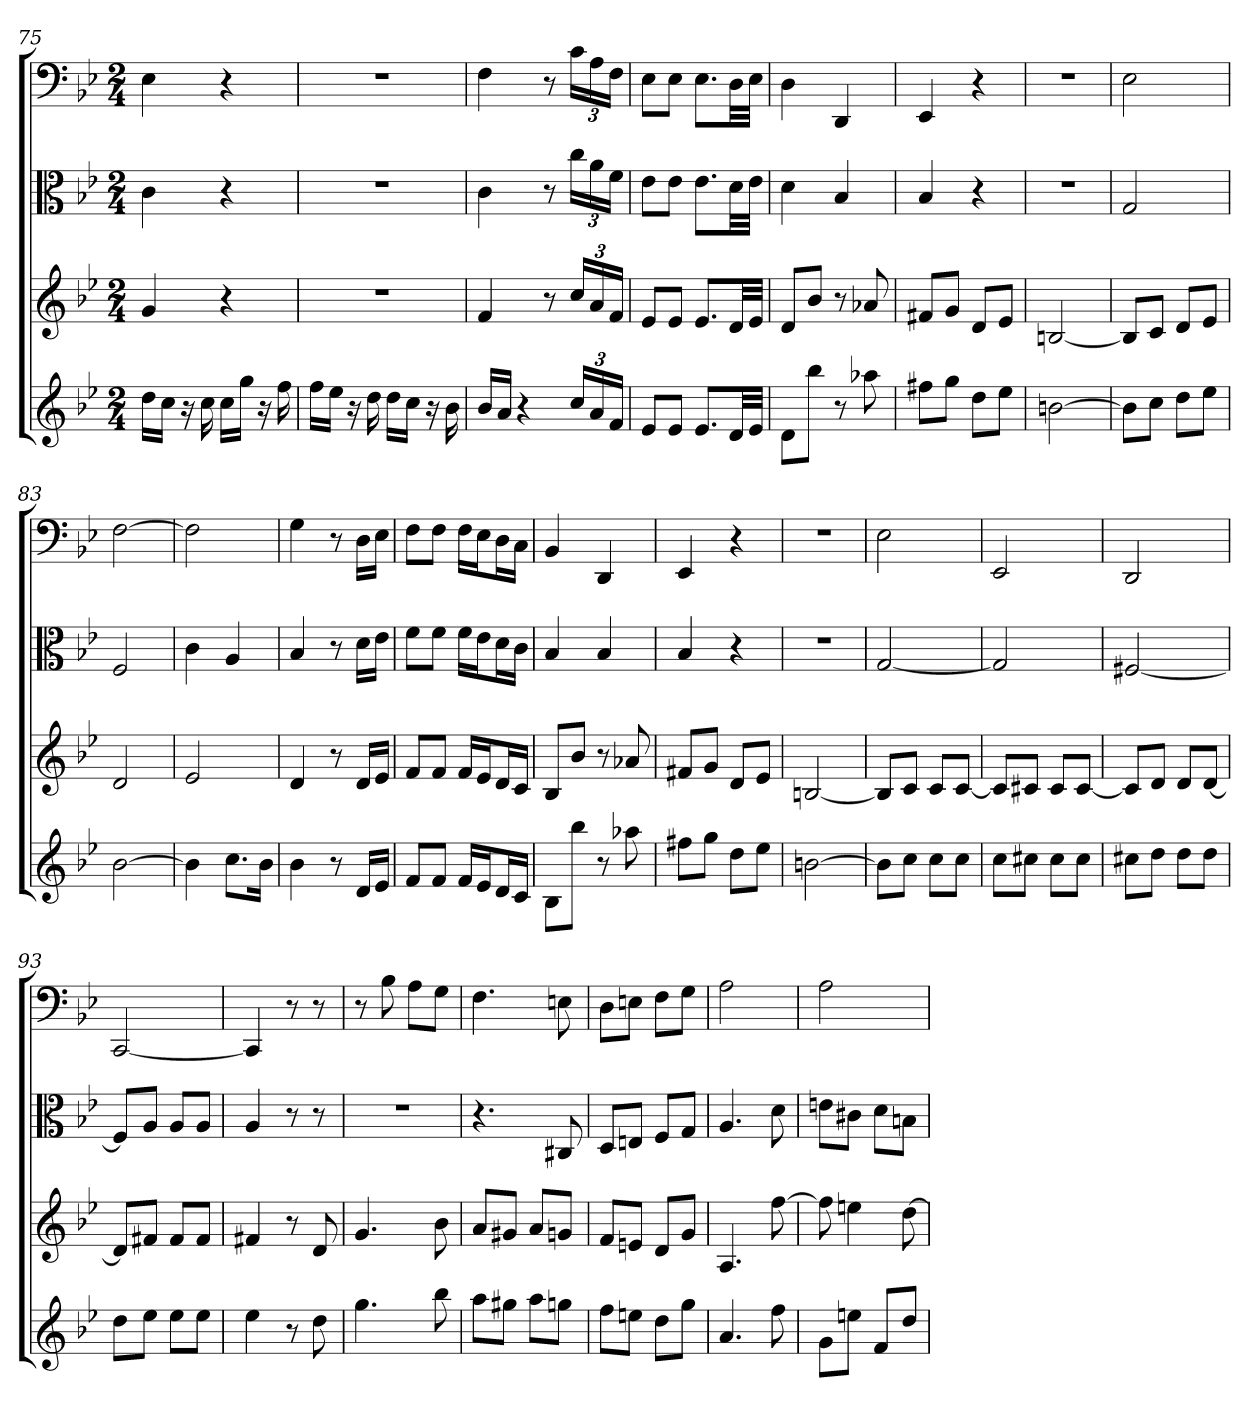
**kern	**kern	**kern	**kern
*part4	*part3	*part2	*part1
*staff4	*staff3	*staff2	*staff1
*	*	*clefC3	*clefF4
*k[b-e-]	*k[b-e-]	*k[b-e-]	*k[b-e-]
*g:	*g:	*g:	*g:
*M2/4	*M2/4	*M2/4	*M2/4
=75	=75	=75	=75
16ddLL	4g	4c	4E-
16ccJJ	.	.	.
16r	.	.	.
16cc	.	.	.
16ccLL	4r	4r	4r
16ggJJ	.	.	.
16r	.	.	.
16ff	.	.	.
=76	=76	=76	=76
16ffLL	2r	2r	2r
16ee-JJ	.	.	.
16r	.	.	.
16dd	.	.	.
16ddLL	.	.	.
16ccJJ	.	.	.
16r	.	.	.
16b-	.	.	.
=77	=77	=77	=77
16b-LL	4f	4c	4F
16aJJ	.	.	.
4r	.	.	.
.	8r	8r	8r
24ccLL	24ccLL	24cc\LL	24c\LL
24a	24a	24a\	24A\
24fJJ	24fJJ	24f\JJ	24F\JJ
=78	=78	=78	=78
8e-L	8e-L	8e-\L	8E-\L
8e-J	8e-J	8e-\J	8E-\J
8.e-L	8.e-L	8.e-\L	8.E-\L
32dLL	32dLL	32d\LL	32D\LL
32e-JJJ	32e-JJJ	32e-\JJJ	32E-\JJJ
=79	=79	=79	=79
8dL	8dL	4d	4D
8bb-J	8b-J	.	.
8r	8r	4B-	4DD
8aa-X	8a-X	.	.
=80	=80	=80	=80
8ff#XL	8f#XL	4B-	4EE-
8ggJ	8gJ	.	.
8ddL	8dL	4r	4r
8ee-J	8e-J	.	.
=81	=81	=81	=81
[2bn	[2Bn	2r	2r
=82	=82	=82	=82
8bL]	8BL]	2G	2E-
8ccJ	8cJ	.	.
8ddL	8dL	.	.
8ee-J	8e-J	.	.
=83	=83	=83	=83
[2b-	2d	2F	[2F
=84	=84	=84	=84
4b-]	2e-	4c	2F]
8.ccL	.	4A	.
16b-Jk	.	.	.
=85	=85	=85	=85
4b-	4d	4B-	4G
8r	8r	8r	8r
16dLL	16dLL	16d\LL	16D\LL
16e-JJ	16e-JJ	16e-\JJ	16E-\JJ
=86	=86	=86	=86
8fL	8fL	8f\L	8F\L
8fJ	8fJ	8f\J	8F\J
16fLL	16fLL	16f\LL	16F\LL
16e-J	16e-J	16e-\J	16E-\J
16dL	16dL	16d\L	16D\L
16cJJ	16cJJ	16c\JJ	16C\JJ
=87	=87	=87	=87
8B-L	8B-L	4B-	4BB-
8bb-J	8b-J	.	.
8r	8r	4B-	4DD
8aa-X	8a-X	.	.
=88	=88	=88	=88
8ff#XL	8f#XL	4B-	4EE-
8ggJ	8gJ	.	.
8ddL	8dL	4r	4r
8ee-J	8e-J	.	.
=89	=89	=89	=89
[2bn	[2Bn	2r	2r
=90	=90	=90	=90
8bL]	8BL]	[2G	2E-
8ccJ	8cJ	.	.
8ccL	8cL	.	.
8ccJ	[8cJ	.	.
=91	=91	=91	=91
8ccL	8cL]	2G]	2EE-
8cc#XJ	8c#XJ	.	.
8cc#L	8c#L	.	.
8cc#J	[8c#J	.	.
=92	=92	=92	=92
8cc#XL	8c#L]	[2F#X	2DD
8ddJ	8dJ	.	.
8ddL	8dL	.	.
8ddJ	[8dJ	.	.
=93	=93	=93	=93
8ddL	8dL]	8F#/L]	[2CC
8ee-J	8f#XJ	8A/J	.
8ee-L	8f#L	8A/L	.
8ee-J	8f#J	8A/J	.
=94	=94	=94	=94
4ee-	4f#X	4A	4CC]
8r	8r	8r	8r
8dd	8d	8r	8r
=95	=95	=95	=95
4.gg	4.g	2r	8r
.	.	.	8B-
.	.	.	8A\L
8bb-	8b-	.	8G\J
=96	=96	=96	=96
8aaL	8aL	4.r	4.F
8gg#XJ	8g#XJ	.	.
8aaL	8aL	.	.
8ggnJ	8gnJ	8C#X	8En
=97	=97	=97	=97
8ffL	8fL	8D/L	8D\L
8eenJ	8enJ	8En/J	8En\J
8ddL	8dL	8F/L	8F\L
8ggJ	8gJ	8G/J	8G\J
=98	=98	=98	=98
4.a	4.A	4.A	2A
8ff	[8ff	8d	.
=99	=99	=99	=99
8gL	8ff]	8en\L	2A
8eenJ	4een	8c#X\J	.
8fL	.	8d\L	.
8ddJ	[8dd	8Bn\J	.
=	=	=	=
*-	*-	*-	*-
